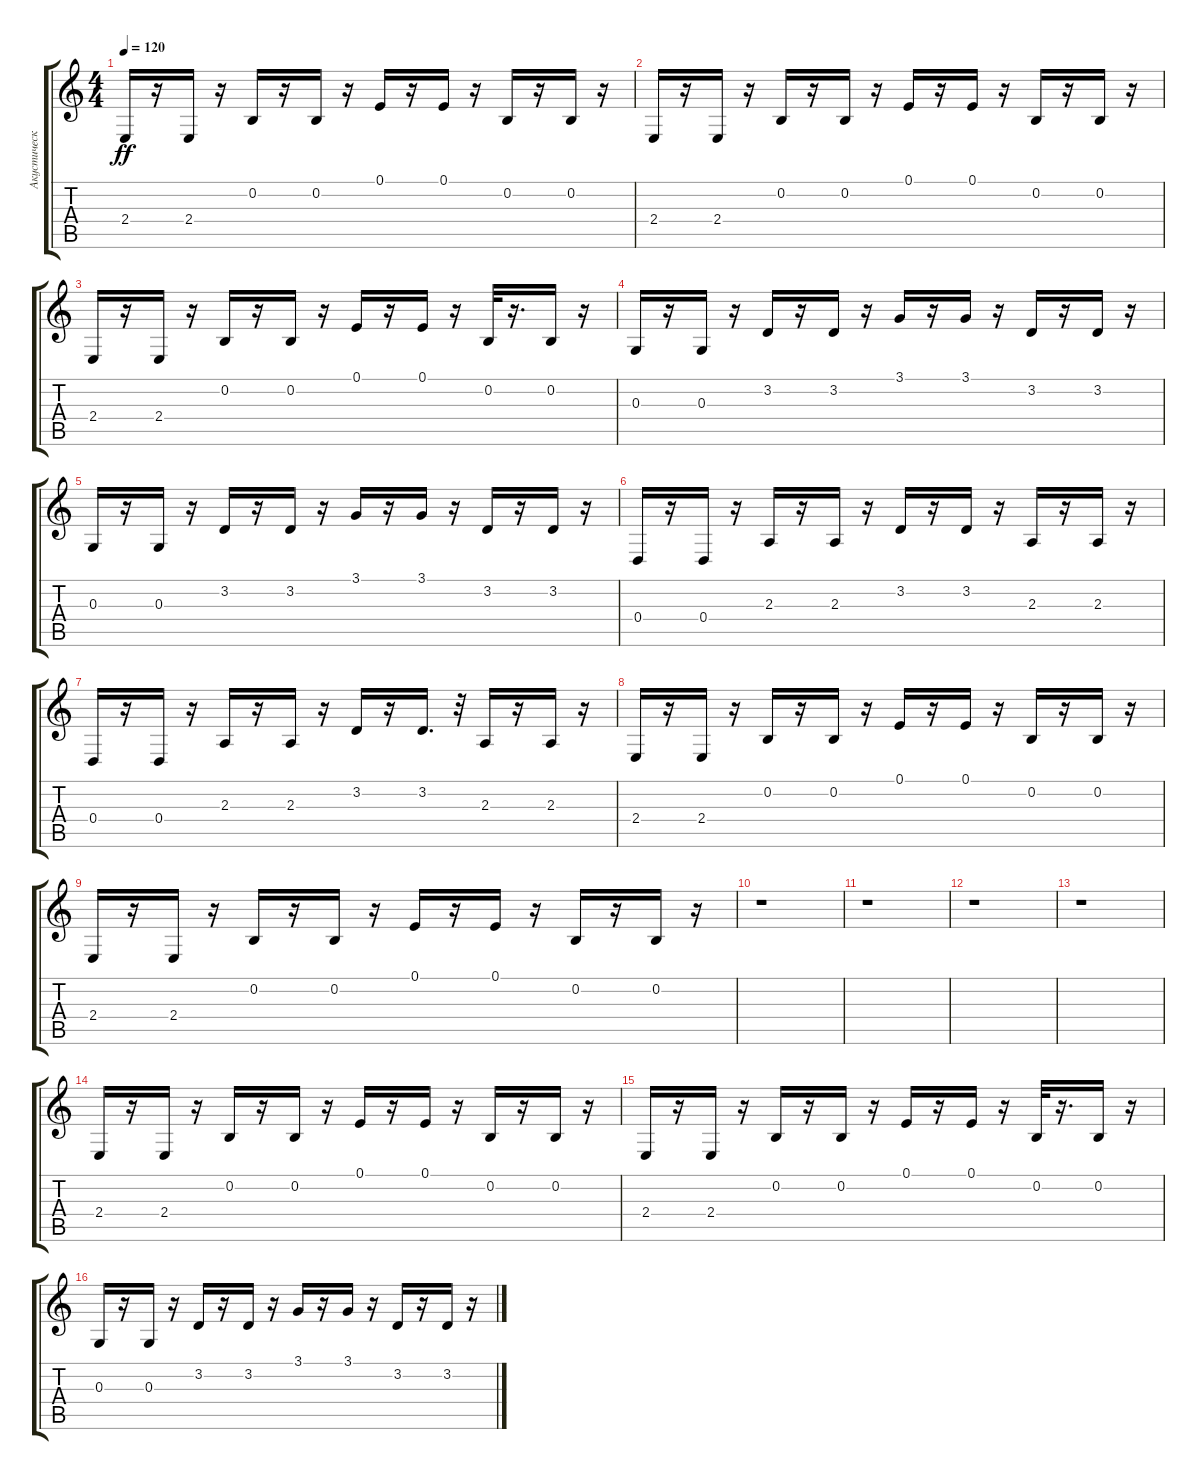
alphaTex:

\track ("Акустический Гранд Роял" "Акустическ") {instrument acousticgrandpiano}
\staff {score tabs}
\tuning (E4 B3 G3 D3 A2 E2) {hide}
\ts (4 4)
\tempo 120
\clef g2
\ks c
2.4.16{dy ff} r.16 2.4.16 r.16 0.2.16 r.16 0.2.16 r.16 0.1.16 r.16 0.1.16 r.16 0.2.16 r.16 0.2.16 r.16 |
2.4.16 r.16 2.4.16 r.16 0.2.16 r.16 0.2.16 r.16 0.1.16 r.16 0.1.16 r.16 0.2.16 r.16 0.2.16 r.16 |
2.4.16 r.16 2.4.16 r.16 0.2.16 r.16 0.2.16 r.16 0.1.16 r.16 0.1.16 r.16 0.2.32 r.16{d} 0.2.16 r.16 |
0.3.16 r.16 0.3.16 r.16 3.2.16 r.16 3.2.16 r.16 3.1.16 r.16 3.1.16 r.16 3.2.16 r.16 3.2.16 r.16 |
0.3.16 r.16 0.3.16 r.16 3.2.16 r.16 3.2.16 r.16 3.1.16 r.16 3.1.16 r.16 3.2.16 r.16 3.2.16 r.16 |
0.4.16 r.16 0.4.16 r.16 2.3.16 r.16 2.3.16 r.16 3.2.16 r.16 3.2.16 r.16 2.3.16 r.16 2.3.16 r.16 |
0.4.16 r.16 0.4.16 r.16 2.3.16 r.16 2.3.16 r.16 3.2.16 r.16 3.2.16{d} r.32 2.3.16 r.16 2.3.16 r.16 |
2.4.16 r.16 2.4.16 r.16 0.2.16 r.16 0.2.16 r.16 0.1.16 r.16 0.1.16 r.16 0.2.16 r.16 0.2.16 r.16 |
2.4.16 r.16 2.4.16 r.16 0.2.16 r.16 0.2.16 r.16 0.1.16 r.16 0.1.16 r.16 0.2.16 r.16 0.2.16 r.16 |
r.1 |
r.1 |
r.1 |
r.1 |
2.4.16 r.16 2.4.16 r.16 0.2.16 r.16 0.2.16 r.16 0.1.16 r.16 0.1.16 r.16 0.2.16 r.16 0.2.16 r.16 |
2.4.16 r.16 2.4.16 r.16 0.2.16 r.16 0.2.16 r.16 0.1.16 r.16 0.1.16 r.16 0.2.32 r.16{d} 0.2.16 r.16 |
0.3.16 r.16 0.3.16 r.16 3.2.16 r.16 3.2.16 r.16 3.1.16 r.16 3.1.16 r.16 3.2.16 r.16 3.2.16 r.16
